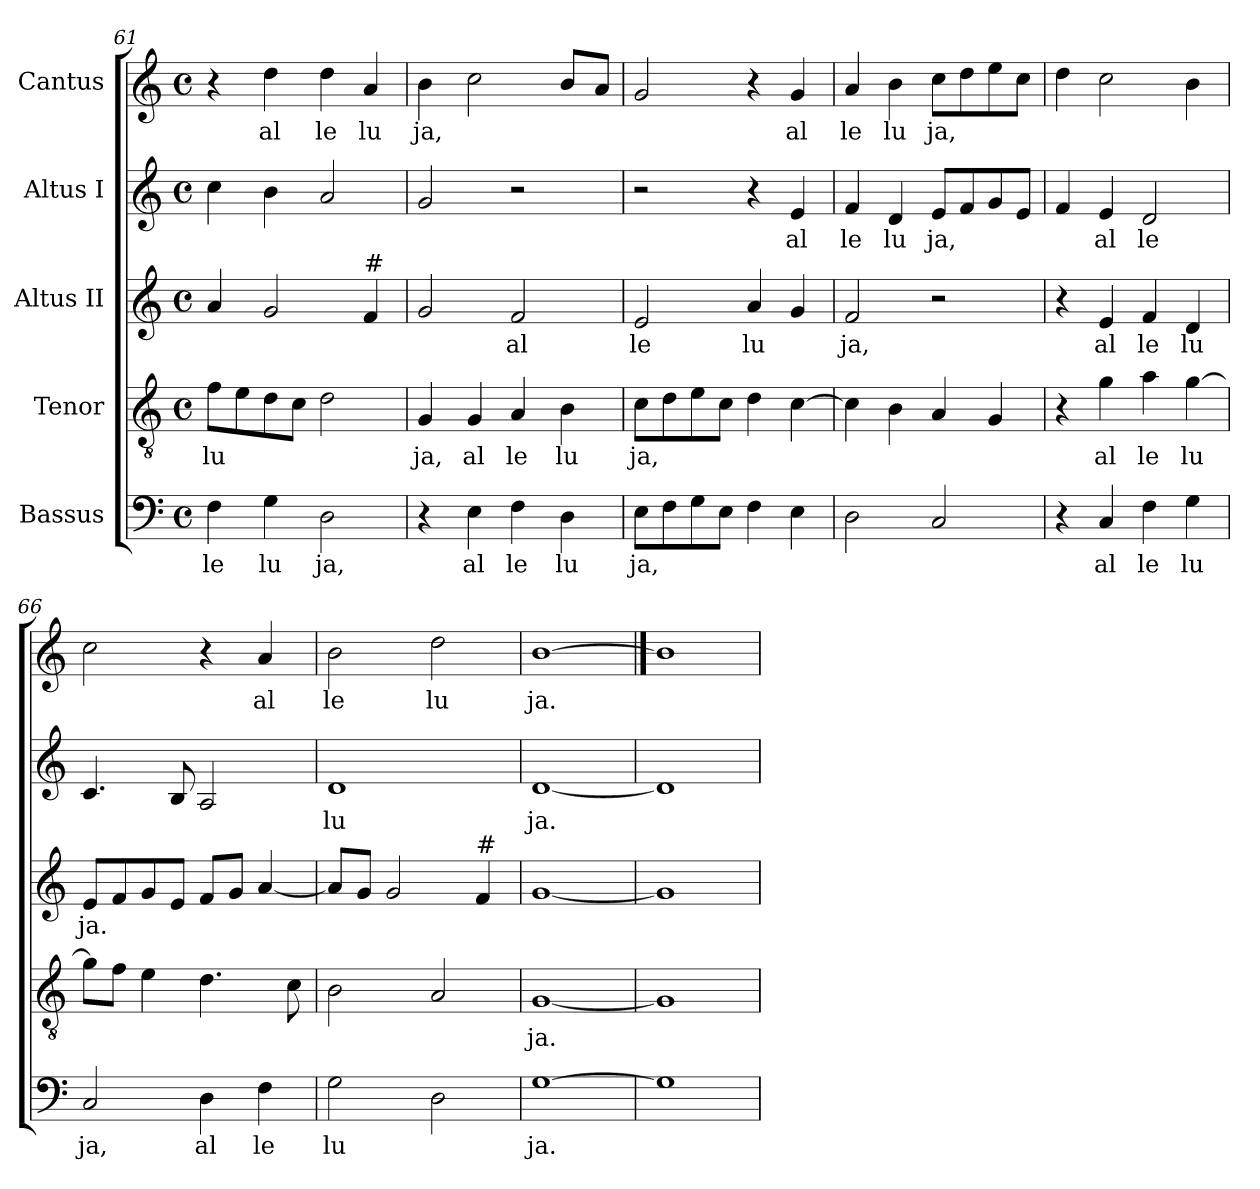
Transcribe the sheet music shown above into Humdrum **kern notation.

**kern	**text	**kern	**text	**kern	**text	**kern	**text	**kern	**text
*part5	*part5	*part4	*part4	*part3	*part3	*part2	*part2	*part1	*part1
*staff5	*staff5	*staff4	*staff4	*staff3	*staff3	*staff2	*staff2	*staff1	*staff1
*I"Bassus	*	*I"Tenor	*	*I"Altus II	*	*I"Altus I	*	*I"Cantus	*
*clefF4	*	*clefGv2	*	*clefG2	*	*clefG2	*	*clefG2	*
*M4/4	*	*M4/4	*	*M4/4	*	*M4/4	*	*M4/4	*
*met(c)	*	*met(c)	*	*met(c)	*	*met(c)	*	*met(c)	*
=61	=61	=61	=61	=61	=61	=61	=61	=61	=61
!	!LO:LY:b:cj	!	!LO:LY:b:cj	!	!	!	!	!	!
4F\	le	8f\L	lu	4a/	.	4cc\	.	4r	.
.	.	8e\	.	.	.	.	.	.	.
!	!LO:LY:b:cj	!	!	!	!	!	!	!	!LO:LY:b:cj
4G\	lu	8d\	.	2g/	.	4b\	.	4dd\	al
.	.	8c\J	.	.	.	.	.	.	.
!	!LO:LY:b:cj	!	!	!	!	!	!	!	!LO:LY:b:cj
2D\	ja,	2d\	.	.	.	2a/	.	4dd\	le
!	!	!	!	!LO:TX:a:t=#	!	!	!	!	!
!	!	!	!	!	!	!	!	!	!LO:LY:b:cj
.	.	.	.	4f/	.	.	.	4a/	lu
!!LO:LB:g=z
=62	=62	=62	=62	=62	=62	=62	=62	=62	=62
!	!	!	!LO:LY:b:cj	!	!	!	!	!	!LO:LY:b:cj
*	*	*^	*	*^	*	*	*	*	*
4r	.	4G/	64ryy	ja,	2g/	64ryy	.	2g/	.	4b\	ja,
.	.	.	2ryy	.	.	2ryy	.	.	.	.	.
!	!LO:LY:b:cj	!	!	!LO:LY:b:cj	!	!	!	!	!	!	!
4E\	al	4G/	.	al	.	.	.	.	.	2cc\	.
!	!LO:LY:b:cj	!	!	!LO:LY:b:cj	!	!	!LO:LY:b:cj	!	!	!	!
4F\	le	4A/	.	le	2f/	.	al	2r	.	.	.
.	.	.	4ryy	.	.	4ryy	.	.	.	.	.
!	!LO:LY:b:cj	!	!	!LO:LY:b:cj	!	!	!	!	!	!	!
4D\	lu	4B\	.	lu	.	.	.	.	.	8b/L	.
.	.	.	8...ryy	.	.	8...ryy	.	.	.	.	.
.	.	.	.	.	.	.	.	.	.	8a/J	.
=63	=63	=63	=63	=63	=63	=63	=63	=63	=63	=63	=63
!	!LO:LY:b:cj	!	!	!LO:LY:b:cj	!	!	!LO:LY:b:cj	!	!	!	!
*	*	*v	*v	*	*	*	*	*	*	*	*
*	*	*	*	*v	*v	*	*	*	*	*
8E\L	ja,	8c\L	ja,	2e/	le	2r	.	2g/	.
8F\	.	8d\	.	.	.	.	.	.	.
8G\	.	8e\	.	.	.	.	.	.	.
8E\J	.	8c\J	.	.	.	.	.	.	.
!	!	!	!	!	!LO:LY:b:cj	!	!	!	!
4F\	.	4d\	.	4a/	lu	4r	.	4r	.
!	!	!	!	!	!	!	!LO:LY:b:cj	!	!LO:LY:b:cj
4E\	.	[>4c\	.	4g/	.	4e/	al	4g/	al
=64	=64	=64	=64	=64	=64	=64	=64	=64	=64
!	!	!	!	!	!LO:LY:b:cj	!	!LO:LY:b:cj	!	!LO:LY:b:cj
2D\	.	4c\]	.	2f/	ja,	4f/	le	4a/	le
!	!	!	!	!	!	!	!LO:LY:b:cj	!	!LO:LY:b:cj
.	.	4B\	.	.	.	4d/	lu	4b\	lu
!	!	!	!	!	!	!	!LO:LY:b:cj	!	!LO:LY:b:cj
2C/	.	4A/	.	2r	.	8e/L	ja,	8cc\L	ja,
.	.	.	.	.	.	8f/	.	8dd\	.
.	.	4G/	.	.	.	8g/	.	8ee\	.
.	.	.	.	.	.	8e/J	.	8cc\J	.
=65	=65	=65	=65	=65	=65	=65	=65	=65	=65
4r	.	4r	.	4r	.	4f/	.	4dd\	.
!	!LO:LY:b:cj	!	!LO:LY:b:cj	!	!LO:LY:b:cj	!	!LO:LY:b:cj	!	!
4C/	al	4g\	al	4e/	al	4e/	al	2cc\	.
!	!LO:LY:b:cj	!	!LO:LY:b:cj	!	!LO:LY:b:cj	!	!LO:LY:b:cj	!	!
4F\	le	4a\	le	4f/	le	2d/	le	.	.
!	!LO:LY:b:cj	!	!LO:LY:b:cj	!	!LO:LY:b:cj	!	!	!	!
4G\	lu	[>4g\	lu	4d/	lu	.	.	4b\	.
=66	=66	=66	=66	=66	=66	=66	=66	=66	=66
!	!LO:LY:b:cj	!	!	!	!LO:LY:b:cj	!	!	!	!
2C/	ja,	8g\L]	.	8e/L	ja.	4.c/	.	2cc\	.
.	.	8f\J	.	8f/	.	.	.	.	.
.	.	4e\	.	8g/	.	.	.	.	.
.	.	.	.	8e/J	.	8B/	.	.	.
!	!LO:LY:b:cj	!	!	!	!	!	!	!	!
4D\	al	4.d\	.	8f/L	.	2A/	.	4r	.
.	.	.	.	8g/J	.	.	.	.	.
!	!LO:LY:b:cj	!	!	!	!	!	!	!	!LO:LY:b:cj
4F\	le	.	.	[<4a/	.	.	.	4a/	al
.	.	8c\	.	.	.	.	.	.	.
=67	=67	=67	=67	=67	=67	=67	=67	=67	=67
!	!LO:LY:b:cj	!	!	!	!	!	!LO:LY:b:cj	!	!LO:LY:b:cj
2G\	lu	2B\	.	8a/L]	.	1d	lu	2b\	le
.	.	.	.	8g/J	.	.	.	.	.
.	.	.	.	2g/	.	.	.	.	.
!	!	!	!	!	!	!	!	!	!LO:LY:b:cj
2D\	.	2A/	.	.	.	.	.	2dd\	lu
!	!	!	!	!LO:TX:a:t=#	!	!	!	!	!
.	.	.	.	4f/	.	.	.	.	.
=68	=68	=68	=68	=68	=68	=68	=68	=68	=68
!	!LO:LY:b:cj	!	!LO:LY:b:cj	!	!	!	!LO:LY:b:cj	!	!LO:LY:b:cj
[1G	ja.	[1G	ja.	[1g	.	[1d	ja.	[1b	ja.
=69	==69	=69	==69	=69	==69	=69	==69	==69	==69
1G]	.	1G]	.	1g]	.	1d]	.	1b]	.
=	=	=	=	=	=	=	=	=	=
*-	*-	*-	*-	*-	*-	*-	*-	*-	*-
